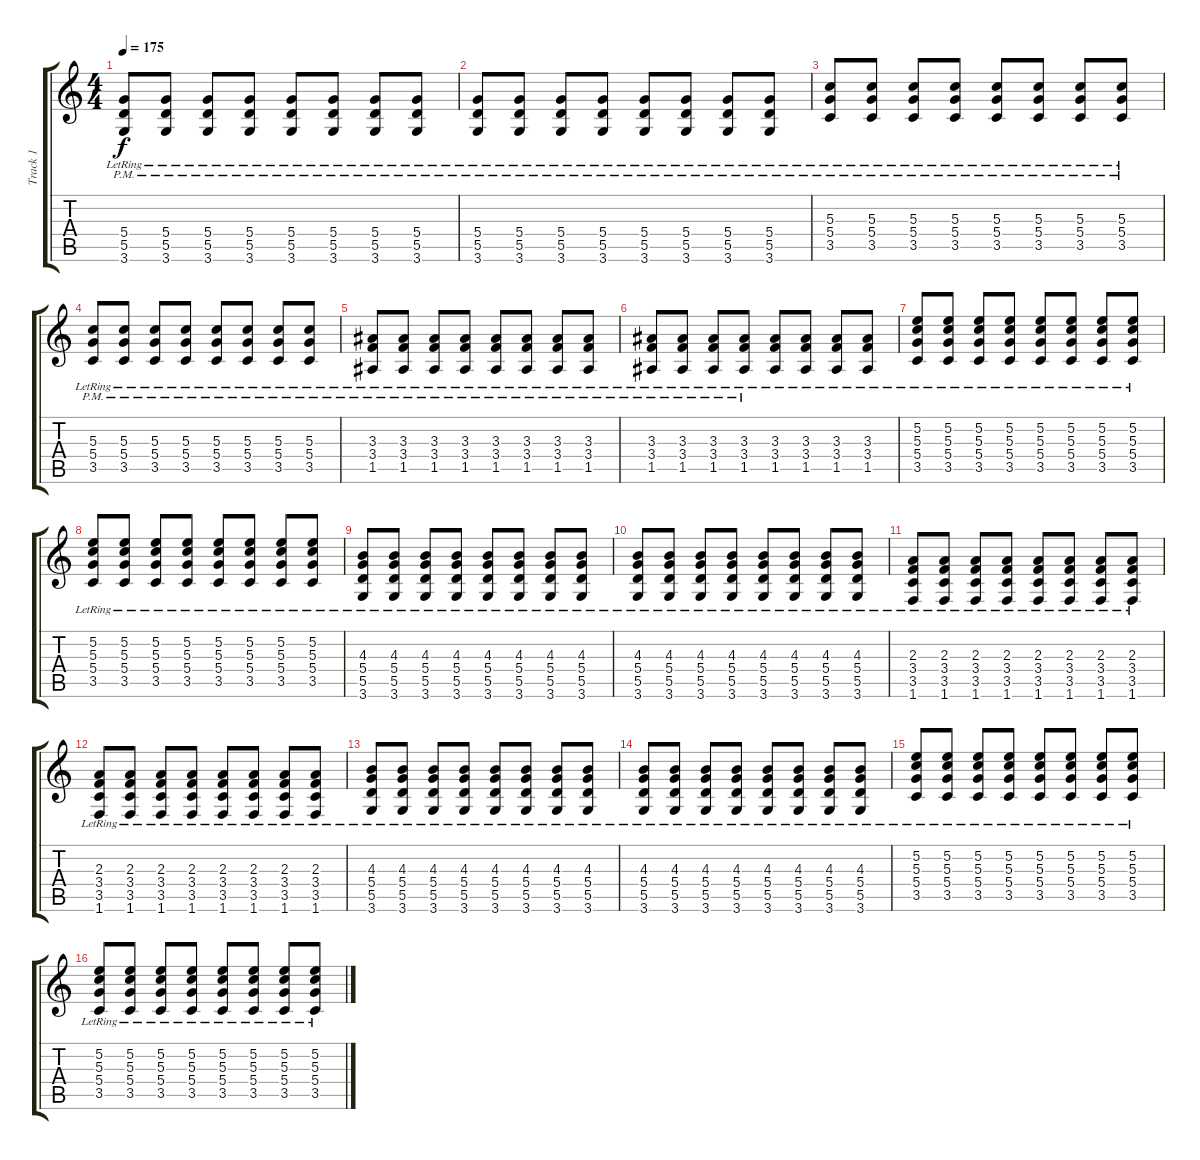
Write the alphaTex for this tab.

\track ("Track 1" "Track 1") {instrument electricguitarclean}
\staff {score tabs}
\tuning (E4 B3 G3 D3 A2 E2) {hide}
\ts (4 4)
\tempo 175
\clef g2
\ks c
(5.4{pm lr} 5.5{pm lr} 3.6{pm lr}).8{dy f} (5.4{pm lr} 5.5{pm lr} 3.6{pm lr}).8 (5.4{pm lr} 5.5{pm lr} 3.6{pm lr}).8 (5.4{pm lr} 5.5{pm lr} 3.6{pm lr}).8 (5.4{pm lr} 5.5{pm lr} 3.6{pm lr}).8 (5.4{pm lr} 5.5{pm lr} 3.6{pm lr}).8 (5.4{pm lr} 5.5{pm lr} 3.6{pm lr}).8 (5.4{pm lr} 5.5{pm lr} 3.6{pm lr}).8 |
(5.4{pm lr} 5.5{pm lr} 3.6{pm lr}).8 (5.4{pm lr} 5.5{pm lr} 3.6{pm lr}).8 (5.4{pm lr} 5.5{pm lr} 3.6{pm lr}).8 (5.4{pm lr} 5.5{pm lr} 3.6{pm lr}).8 (5.4{pm lr} 5.5{pm lr} 3.6{pm lr}).8 (5.4{pm lr} 5.5{pm lr} 3.6{pm lr}).8 (5.4{pm lr} 5.5{pm lr} 3.6{pm lr}).8 (5.4{pm lr} 5.5{pm lr} 3.6{pm lr}).8 |
(5.3{pm lr} 5.4{pm lr} 3.5{pm lr}).8 (5.3{pm lr} 5.4{pm lr} 3.5{pm lr}).8 (5.3{pm lr} 5.4{pm lr} 3.5{pm lr}).8 (5.3{pm lr} 5.4{pm lr} 3.5{pm lr}).8 (5.3{pm lr} 5.4{pm lr} 3.5{pm lr}).8 (5.3{pm lr} 5.4{pm lr} 3.5{pm lr}).8 (5.3{pm lr} 5.4{pm lr} 3.5{pm lr}).8 (5.3{pm lr} 5.4{pm lr} 3.5{pm lr}).8 |
(5.3{pm lr} 5.4{pm lr} 3.5{pm lr}).8 (5.3{pm lr} 5.4{pm lr} 3.5{pm lr}).8 (5.3{pm lr} 5.4{pm lr} 3.5{pm lr}).8 (5.3{pm lr} 5.4{pm lr} 3.5{pm lr}).8 (5.3{pm lr} 5.4{pm lr} 3.5{pm lr}).8 (5.3{pm lr} 5.4{pm lr} 3.5{pm lr}).8 (5.3{pm lr} 5.4{pm lr} 3.5{pm lr}).8 (5.3{pm lr} 5.4{pm lr} 3.5{pm lr}).8 |
(3.3{pm lr} 3.4{pm lr} 1.5{pm lr}).8 (3.3{pm lr} 3.4{pm lr} 1.5{pm lr}).8 (3.3{pm lr} 3.4{pm lr} 1.5{pm lr}).8 (3.3{pm lr} 3.4{pm lr} 1.5{pm lr}).8 (3.3{pm lr} 3.4{pm lr} 1.5{pm lr}).8 (3.3{pm lr} 3.4{pm lr} 1.5{pm lr}).8 (3.3{pm lr} 3.4{pm lr} 1.5{pm lr}).8 (3.3{pm lr} 3.4{pm lr} 1.5{pm lr}).8 |
(3.3{pm lr} 3.4{pm lr} 1.5{pm lr}).8 (3.3{pm lr} 3.4{pm lr} 1.5{pm lr}).8 (3.3{pm lr} 3.4{pm lr} 1.5{pm lr}).8 (3.3{pm lr} 3.4{pm lr} 1.5{pm lr}).8 (3.3{lr} 3.4{lr} 1.5{lr}).8 (3.3{lr} 3.4{lr} 1.5{lr}).8 (3.3{lr} 3.4{lr} 1.5{lr}).8 (3.3{lr} 3.4{lr} 1.5{lr}).8 |
(5.2{lr} 5.3{lr} 5.4{lr} 3.5{lr}).8 (5.2{lr} 5.3{lr} 5.4{lr} 3.5{lr}).8 (5.2{lr} 5.3{lr} 5.4{lr} 3.5{lr}).8 (5.2{lr} 5.3{lr} 5.4{lr} 3.5{lr}).8 (5.2{lr} 5.3{lr} 5.4{lr} 3.5{lr}).8 (5.2{lr} 5.3{lr} 5.4{lr} 3.5{lr}).8 (5.2{lr} 5.3{lr} 5.4{lr} 3.5{lr}).8 (5.2{lr} 5.3{lr} 5.4{lr} 3.5{lr}).8 |
(5.2{lr} 5.3{lr} 5.4{lr} 3.5{lr}).8 (5.2{lr} 5.3{lr} 5.4{lr} 3.5{lr}).8 (5.2{lr} 5.3{lr} 5.4{lr} 3.5{lr}).8 (5.2{lr} 5.3{lr} 5.4{lr} 3.5{lr}).8 (5.2{lr} 5.3{lr} 5.4{lr} 3.5{lr}).8 (5.2{lr} 5.3{lr} 5.4{lr} 3.5{lr}).8 (5.2{lr} 5.3{lr} 5.4{lr} 3.5{lr}).8 (5.2{lr} 5.3{lr} 5.4{lr} 3.5{lr}).8 |
(4.3{lr} 5.4{lr} 5.5{lr} 3.6{lr}).8 (4.3{lr} 5.4{lr} 5.5{lr} 3.6{lr}).8 (4.3{lr} 5.4{lr} 5.5{lr} 3.6{lr}).8 (4.3{lr} 5.4{lr} 5.5{lr} 3.6{lr}).8 (4.3{lr} 5.4{lr} 5.5{lr} 3.6{lr}).8 (4.3{lr} 5.4{lr} 5.5{lr} 3.6{lr}).8 (4.3{lr} 5.4{lr} 5.5{lr} 3.6{lr}).8 (4.3{lr} 5.4{lr} 5.5{lr} 3.6{lr}).8 |
(4.3{lr} 5.4{lr} 5.5{lr} 3.6{lr}).8 (4.3{lr} 5.4{lr} 5.5{lr} 3.6{lr}).8 (4.3{lr} 5.4{lr} 5.5{lr} 3.6{lr}).8 (4.3{lr} 5.4{lr} 5.5{lr} 3.6{lr}).8 (4.3{lr} 5.4{lr} 5.5{lr} 3.6{lr}).8 (4.3{lr} 5.4{lr} 5.5{lr} 3.6{lr}).8 (4.3{lr} 5.4{lr} 5.5{lr} 3.6{lr}).8 (4.3{lr} 5.4{lr} 5.5{lr} 3.6{lr}).8 |
(2.3{lr} 3.4{lr} 3.5{lr} 1.6{lr}).8 (2.3{lr} 3.4{lr} 3.5{lr} 1.6{lr}).8 (2.3{lr} 3.4{lr} 3.5{lr} 1.6{lr}).8 (2.3{lr} 3.4{lr} 3.5{lr} 1.6{lr}).8 (2.3{lr} 3.4{lr} 3.5{lr} 1.6{lr}).8 (2.3{lr} 3.4{lr} 3.5{lr} 1.6{lr}).8 (2.3{lr} 3.4{lr} 3.5{lr} 1.6{lr}).8 (2.3{lr} 3.4{lr} 3.5{lr} 1.6{lr}).8 |
(2.3{lr} 3.4{lr} 3.5{lr} 1.6{lr}).8 (2.3{lr} 3.4{lr} 3.5{lr} 1.6{lr}).8 (2.3{lr} 3.4{lr} 3.5{lr} 1.6{lr}).8 (2.3{lr} 3.4{lr} 3.5{lr} 1.6{lr}).8 (2.3{lr} 3.4{lr} 3.5{lr} 1.6{lr}).8 (2.3{lr} 3.4{lr} 3.5{lr} 1.6{lr}).8 (2.3{lr} 3.4{lr} 3.5{lr} 1.6{lr}).8 (2.3{lr} 3.4{lr} 3.5{lr} 1.6{lr}).8 |
(4.3{lr} 5.4{lr} 5.5{lr} 3.6{lr}).8 (4.3{lr} 5.4{lr} 5.5{lr} 3.6{lr}).8 (4.3{lr} 5.4{lr} 5.5{lr} 3.6{lr}).8 (4.3{lr} 5.4{lr} 5.5{lr} 3.6{lr}).8 (4.3{lr} 5.4{lr} 5.5{lr} 3.6{lr}).8 (4.3{lr} 5.4{lr} 5.5{lr} 3.6{lr}).8 (4.3{lr} 5.4{lr} 5.5{lr} 3.6{lr}).8 (4.3{lr} 5.4{lr} 5.5{lr} 3.6{lr}).8 |
(4.3{lr} 5.4{lr} 5.5{lr} 3.6{lr}).8 (4.3{lr} 5.4{lr} 5.5{lr} 3.6{lr}).8 (4.3{lr} 5.4{lr} 5.5{lr} 3.6{lr}).8 (4.3{lr} 5.4{lr} 5.5{lr} 3.6{lr}).8 (4.3{lr} 5.4{lr} 5.5{lr} 3.6{lr}).8 (4.3{lr} 5.4{lr} 5.5{lr} 3.6{lr}).8 (4.3{lr} 5.4{lr} 5.5{lr} 3.6{lr}).8 (4.3{lr} 5.4{lr} 5.5{lr} 3.6{lr}).8 |
(5.2{lr} 5.3{lr} 5.4{lr} 3.5{lr}).8 (5.2{lr} 5.3{lr} 5.4{lr} 3.5{lr}).8 (5.2{lr} 5.3{lr} 5.4{lr} 3.5{lr}).8 (5.2{lr} 5.3{lr} 5.4{lr} 3.5{lr}).8 (5.2{lr} 5.3{lr} 5.4{lr} 3.5{lr}).8 (5.2{lr} 5.3{lr} 5.4{lr} 3.5{lr}).8 (5.2{lr} 5.3{lr} 5.4{lr} 3.5{lr}).8 (5.2{lr} 5.3{lr} 5.4{lr} 3.5{lr}).8 |
(5.2{lr} 5.3{lr} 5.4{lr} 3.5{lr}).8 (5.2{lr} 5.3{lr} 5.4{lr} 3.5{lr}).8 (5.2{lr} 5.3{lr} 5.4{lr} 3.5{lr}).8 (5.2{lr} 5.3{lr} 5.4{lr} 3.5{lr}).8 (5.2{lr} 5.3{lr} 5.4{lr} 3.5{lr}).8 (5.2{lr} 5.3{lr} 5.4{lr} 3.5{lr}).8 (5.2{lr} 5.3{lr} 5.4{lr} 3.5{lr}).8 (5.2{lr} 5.3{lr} 5.4{lr} 3.5{lr}).8
